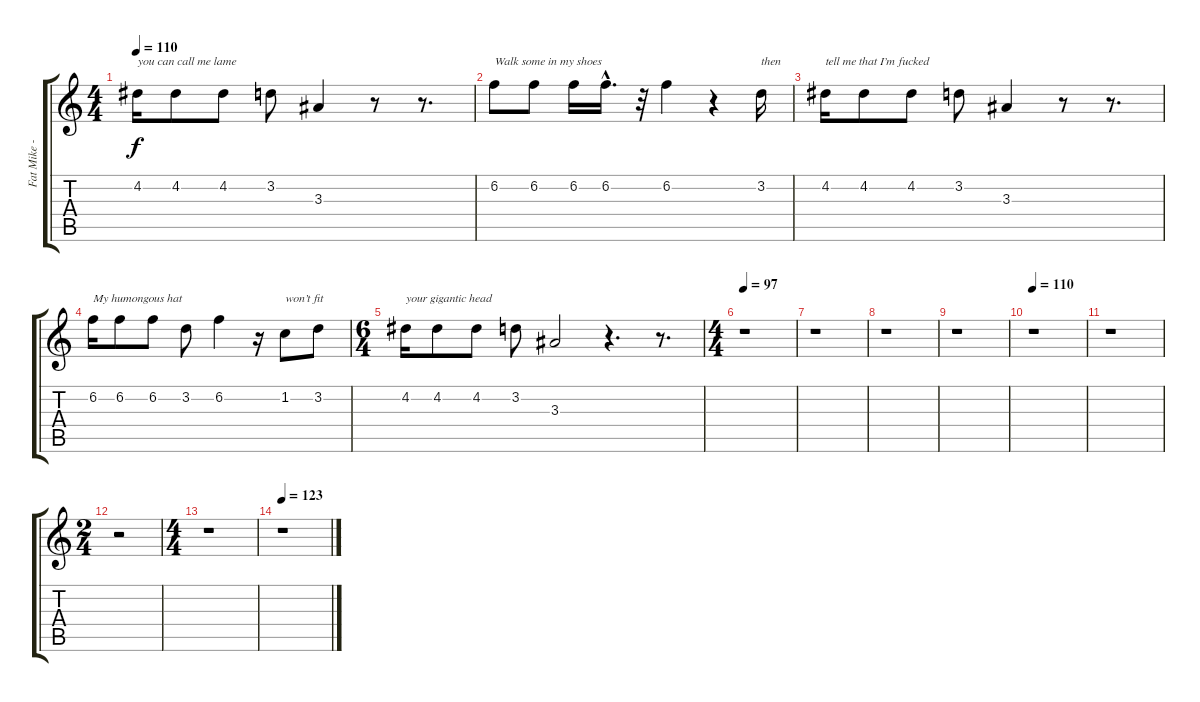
\track ("Fat Mike - Vocal" "Fat Mike -") {instrument lead2sawtooth}
\staff {score tabs}
\tuning (E5 B4 G4 D4 A3 E3) {hide}
\ts (4 4)
\tempo 110
\clef g2
\ks c
4.2.16{txt "you can call me lame" dy f} 4.2.8 4.2.8 3.2.8 3.3.4 r.8 r.8{d} |
6.2.8{txt "Walk some in my shoes "} 6.2.8 6.2.16 6.2{hac}.16{d} r.32 6.2.4 r.4 3.2.16{txt "then"} |
4.2.16{txt "tell me that I’m fucked"} 4.2.8 4.2.8 3.2.8 3.3.4 r.8 r.8{d} |
6.2.16{txt "My humongous hat"} 6.2.8 6.2.8 3.2.8 6.2.4 r.16 1.2.8{txt "won’t fit "} 3.2.8 |
\ts (6 4)
4.2.16{txt "your gigantic head"} 4.2.8 4.2.8 3.2.8 3.3.2 r.4{d} r.8{d} |
\ts (4 4)
\tempo 97
r.1 |
r.1 |
r.1 |
r.1 |
\tempo 110
r.1 |
r.1 |
\ts (2 4)
r.2 |
\ts (4 4)
r.1 |
\tempo 123
r.1
